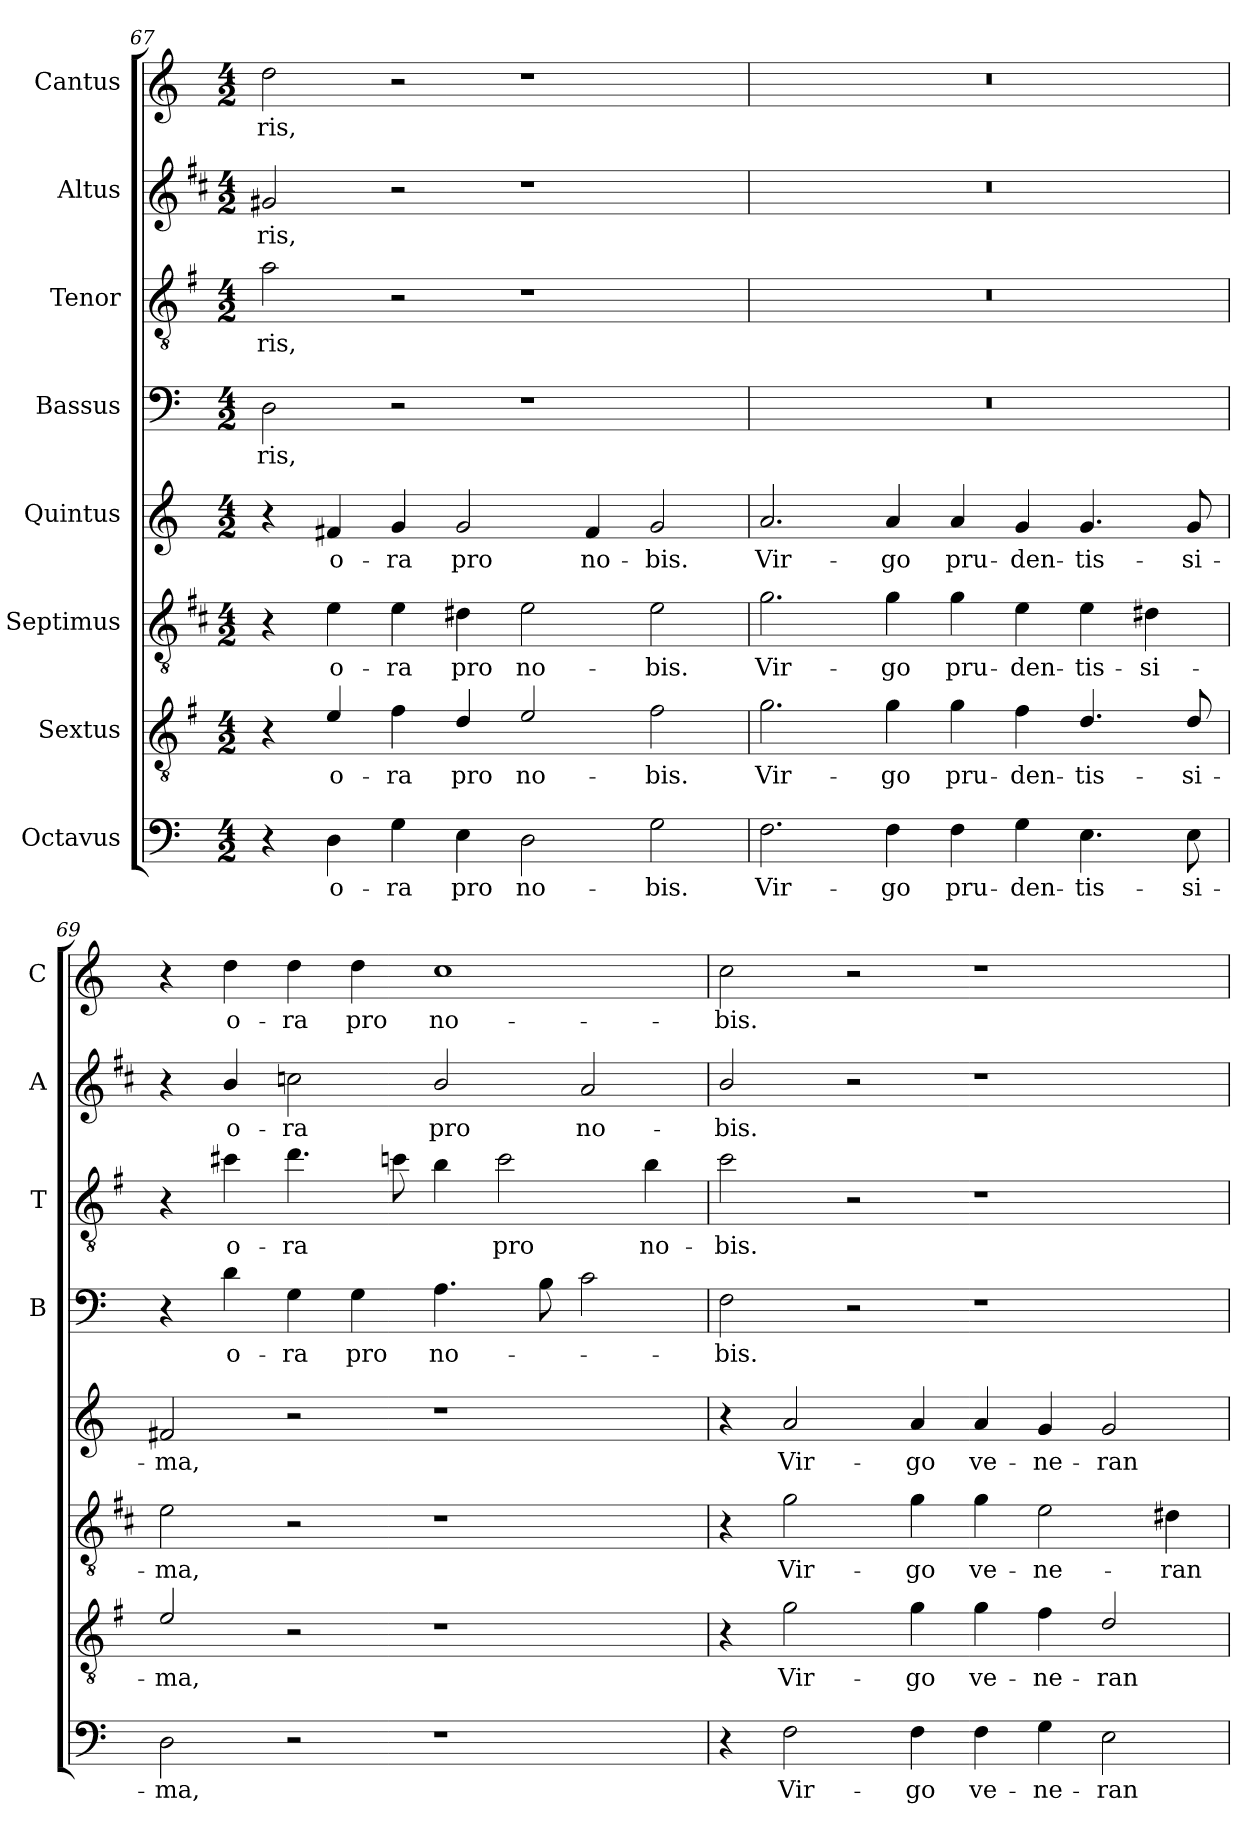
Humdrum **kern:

**kern	**text	**kern	**text	**kern	**text	**kern	**text	**kern	**text	**kern	**text	**kern	**text	**kern	**text
*part8	*part8	*part7	*part7	*part6	*part6	*part5	*part5	*part4	*part4	*part3	*part3	*part2	*part2	*part1	*part1
*staff8	*staff8	*staff7	*staff7	*staff6	*staff6	*staff5	*staff5	*staff4	*staff4	*staff3	*staff3	*staff2	*staff2	*staff1	*staff1
*I"Octavus	*	*I"Sextus	*	*I"Septimus	*	*I"Quintus	*	*I"Bassus	*	*I"Tenor	*	*I"Altus	*	*I"Cantus	*
*	*	*	*	*	*	*	*	*I'B	*	*I'T	*	*I'A	*	*I'C	*
*clefF4	*	*clefGv2	*	*clefGv2	*	*clefG2	*	*clefF4	*	*clefGv2	*	*clefG2	*	*clefG2	*
*	*	*ITrd4c7	*	*ITrd1c2	*	*	*	*	*	*ITrd4c7	*	*ITrd1c2	*	*	*
*k[]	*	*k[]	*	*k[]	*	*k[]	*	*k[]	*	*k[]	*	*k[]	*	*k[]	*
*C:	*	*C:	*	*C:	*	*C:	*	*C:	*	*C:	*	*C:	*	*C:	*
*M4/2	*	*M4/2	*	*M4/2	*	*M4/2	*	*M4/2	*	*M4/2	*	*M4/2	*	*M4/2	*
=67	=67	=67	=67	=67	=67	=67	=67	=67	=67	=67	=67	=67	=67	=67	=67
!	!	!	!	!	!	!	!	!	!LO:LY:b	!	!LO:LY:b	!	!LO:LY:b	!	!LO:LY:b
4r	.	4r	.	4r	.	4r	.	2D\	-ris,	2d\	-ris,	2f#X/	-ris,	2dd\	-ris,
!	!LO:LY:b	!	!LO:LY:b	!	!LO:LY:b	!	!LO:LY:b	!	!	!	!	!	!	!	!
4D\	o-	4A/	o-	4d\	o-	4f#X/	o-	.	.	.	.	.	.	.	.
!	!LO:LY:b	!	!LO:LY:b	!	!LO:LY:b	!	!LO:LY:b	!	!	!	!	!	!	!	!
4G\	-ra	4B\	-ra	4d\	-ra	4g/	-ra	2r	.	2r	.	2r	.	2r	.
!	!LO:LY:b	!	!LO:LY:b	!	!LO:LY:b	!	!LO:LY:b	!	!	!	!	!	!	!	!
4E\	pro	4G/	pro	4c#X\	pro	2g/	pro	.	.	.	.	.	.	.	.
!	!LO:LY:b	!	!LO:LY:b	!	!LO:LY:b	!	!	!	!	!	!	!	!	!	!
2D\	no-	2A/	no-	2d\	no-	.	.	1r	.	1r	.	1r	.	1r	.
!	!	!	!	!	!	!	!LO:LY:b	!	!	!	!	!	!	!	!
.	.	.	.	.	.	4f#/	no-	.	.	.	.	.	.	.	.
!	!LO:LY:b	!	!LO:LY:b	!	!LO:LY:b	!	!LO:LY:b	!	!	!	!	!	!	!	!
2G\	-bis.	2B\	-bis.	2d\	-bis.	2g/	-bis.	.	.	.	.	.	.	.	.
=68	=68	=68	=68	=68	=68	=68	=68	=68	=68	=68	=68	=68	=68	=68	=68
!	!LO:LY:b	!	!LO:LY:b	!	!LO:LY:b	!	!LO:LY:b	!	!	!	!	!	!	!	!
2.F\	Vir-	2.c\	Vir-	2.f\	Vir-	2.a/	Vir-	0r	.	0r	.	0r	.	0r	.
!	!LO:LY:b	!	!LO:LY:b	!	!LO:LY:b	!	!LO:LY:b	!	!	!	!	!	!	!	!
4F\	-go	4c\	-go	4f\	-go	4a/	-go	.	.	.	.	.	.	.	.
!	!LO:LY:b	!	!LO:LY:b	!	!LO:LY:b	!	!LO:LY:b	!	!	!	!	!	!	!	!
4F\	pru-	4c\	pru-	4f\	pru-	4a/	pru-	.	.	.	.	.	.	.	.
!	!LO:LY:b	!	!LO:LY:b	!	!LO:LY:b	!	!LO:LY:b	!	!	!	!	!	!	!	!
4G\	-den-	4B\	-den-	4d\	-den-	4g/	-den-	.	.	.	.	.	.	.	.
!	!LO:LY:b	!	!LO:LY:b	!	!LO:LY:b	!	!LO:LY:b	!	!	!	!	!	!	!	!
4.E\	-tis-	4.G/	-tis-	4d\	-tis-	4.g/	-tis-	.	.	.	.	.	.	.	.
!	!	!	!	!	!LO:LY:b	!	!	!	!	!	!	!	!	!	!
.	.	.	.	4c#X\	-si-	.	.	.	.	.	.	.	.	.	.
!	!LO:LY:b	!	!LO:LY:b	!	!	!	!LO:LY:b	!	!	!	!	!	!	!	!
8E\	-si-	8G/	-si-	.	.	8g/	-si-	.	.	.	.	.	.	.	.
=69	=69	=69	=69	=69	=69	=69	=69	=69	=69	=69	=69	=69	=69	=69	=69
!	!LO:LY:b	!	!LO:LY:b	!	!LO:LY:b	!	!LO:LY:b	!	!	!	!	!	!	!	!
2D\	-ma,	2A/	-ma,	2d\	-ma,	2f#X/	-ma,	4r	.	4r	.	4r	.	4r	.
!	!	!	!	!	!	!	!	!	!LO:LY:b	!	!LO:LY:b	!	!LO:LY:b	!	!LO:LY:b
.	.	.	.	.	.	.	.	4d\	o-	4f#X\	o-	4a/	o-	4dd\	o-
!	!	!	!	!	!	!	!	!	!LO:LY:b	!	!LO:LY:b	!	!LO:LY:b	!	!LO:LY:b
2r	.	2r	.	2r	.	2r	.	4G\	-ra	4.g\	-ra	2b-X\	-ra	4dd\	-ra
!	!	!	!	!	!	!	!	!	!LO:LY:b	!	!	!	!	!	!LO:LY:b
.	.	.	.	.	.	.	.	4G\	pro	.	.	.	.	4dd\	pro
.	.	.	.	.	.	.	.	.	.	8fn\	.	.	.	.	.
!	!	!	!	!	!	!	!	!	!LO:LY:b	!	!	!	!LO:LY:b	!	!LO:LY:b
1r	.	1r	.	1r	.	1r	.	4.A\	no-	4e\	.	2a/	pro	1cc	no-
!	!	!	!	!	!	!	!	!	!	!	!LO:LY:b	!	!	!	!
.	.	.	.	.	.	.	.	.	.	2f\	pro	.	.	.	.
.	.	.	.	.	.	.	.	8B\	.	.	.	.	.	.	.
!	!	!	!	!	!	!	!	!	!	!	!	!	!LO:LY:b	!	!
.	.	.	.	.	.	.	.	2c\	.	.	.	2g/	no-	.	.
!	!	!	!	!	!	!	!	!	!	!	!LO:LY:b	!	!	!	!
.	.	.	.	.	.	.	.	.	.	4e\	no-	.	.	.	.
=70	=70	=70	=70	=70	=70	=70	=70	=70	=70	=70	=70	=70	=70	=70	=70
!	!	!	!	!	!	!	!	!	!LO:LY:b	!	!LO:LY:b	!	!LO:LY:b	!	!LO:LY:b
4r	.	4r	.	4r	.	4r	.	2F\	-bis.	2f\	-bis.	2a/	-bis.	2cc\	-bis.
!	!LO:LY:b	!	!LO:LY:b	!	!LO:LY:b	!	!LO:LY:b	!	!	!	!	!	!	!	!
2F\	Vir-	2c\	Vir-	2f\	Vir-	2a/	Vir-	.	.	.	.	.	.	.	.
.	.	.	.	.	.	.	.	2r	.	2r	.	2r	.	2r	.
!	!LO:LY:b	!	!LO:LY:b	!	!LO:LY:b	!	!LO:LY:b	!	!	!	!	!	!	!	!
4F\	-go	4c\	-go	4f\	-go	4a/	-go	.	.	.	.	.	.	.	.
!	!LO:LY:b	!	!LO:LY:b	!	!LO:LY:b	!	!LO:LY:b	!	!	!	!	!	!	!	!
4F\	ve-	4c\	ve-	4f\	ve-	4a/	ve-	1r	.	1r	.	1r	.	1r	.
!	!LO:LY:b	!	!LO:LY:b	!	!LO:LY:b	!	!LO:LY:b	!	!	!	!	!	!	!	!
4G\	-ne-	4B\	-ne-	2d\	-ne-	4g/	-ne-	.	.	.	.	.	.	.	.
!	!LO:LY:b	!	!LO:LY:b	!	!	!	!LO:LY:b	!	!	!	!	!	!	!	!
2E\	-ran-	2G/	-ran-	.	.	2g/	-ran-	.	.	.	.	.	.	.	.
!	!	!	!	!	!LO:LY:b	!	!	!	!	!	!	!	!	!	!
.	.	.	.	4c#X\	-ran-	.	.	.	.	.	.	.	.	.	.
=	=	=	=	=	=	=	=	=	=	=	=	=	=	=	=
*-	*-	*-	*-	*-	*-	*-	*-	*-	*-	*-	*-	*-	*-	*-	*-
